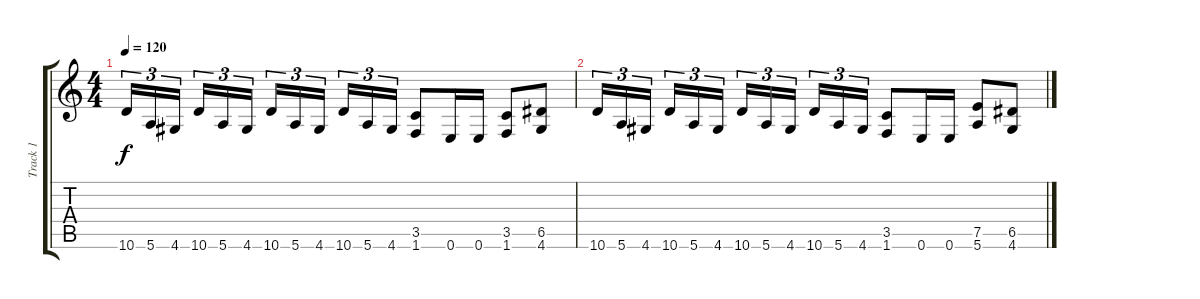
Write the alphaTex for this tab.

\track ("Track 1" "Track 1") {instrument distortionguitar}
\staff {score tabs}
\tuning (E4 B3 G3 D3 A2 E2) {hide}
\ts (4 4)
\tempo 120
\clef g2
\ks c
10.6.16{tu (3 2) dy f instrument distortionguitar} 5.6.16{tu (3 2)} 4.6.16{tu (3 2)} 10.6.16{tu (3 2)} 5.6.16{tu (3 2)} 4.6.16{tu (3 2)} 10.6.16{tu (3 2)} 5.6.16{tu (3 2)} 4.6.16{tu (3 2)} 10.6.16{tu (3 2)} 5.6.16{tu (3 2)} 4.6.16{tu (3 2)} (3.5 1.6).8 0.6.16 0.6.16 (3.5 1.6).8 (6.5 4.6).8 |
10.6.16{tu (3 2)} 5.6.16{tu (3 2)} 4.6.16{tu (3 2)} 10.6.16{tu (3 2)} 5.6.16{tu (3 2)} 4.6.16{tu (3 2)} 10.6.16{tu (3 2)} 5.6.16{tu (3 2)} 4.6.16{tu (3 2)} 10.6.16{tu (3 2)} 5.6.16{tu (3 2)} 4.6.16{tu (3 2)} (3.5 1.6).8 0.6.16 0.6.16 (7.5 5.6).8 (6.5 4.6).8
